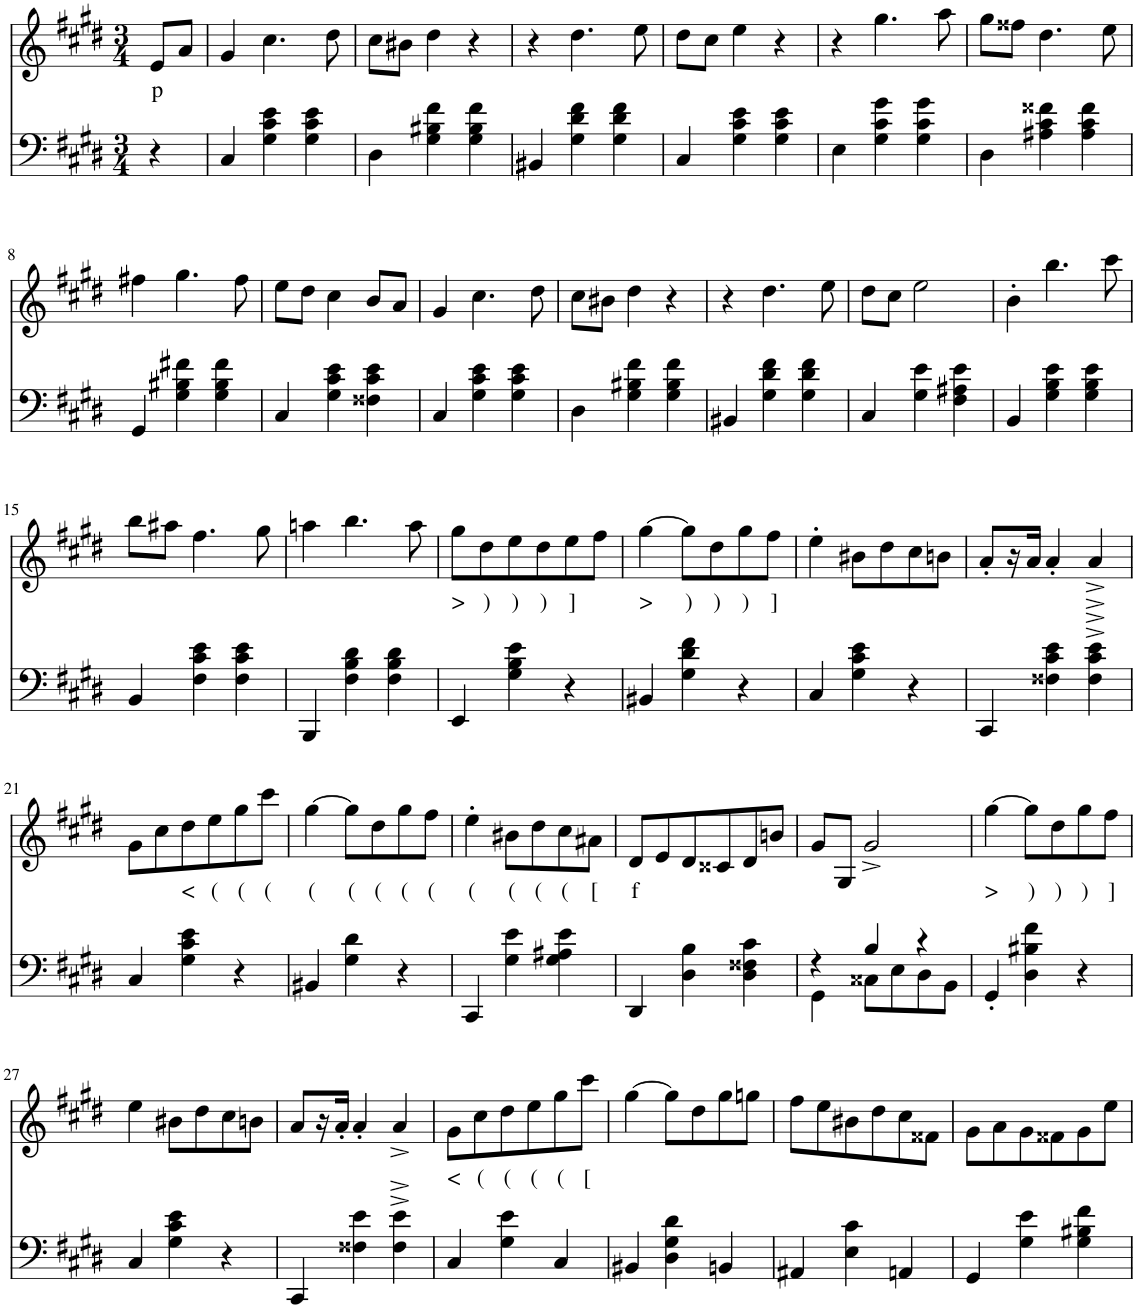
**kern	**kern	**text
*part2	*part1	*part1
*staff2	*staff1	*staff1
*I"Piano	*I"Piano	*
*I'Pno	*I'Pno	*
*clefF4	*clefG2	*
*k[f#c#g#d#]	*k[f#c#g#d#]	*
*c#:	*c#:	*
*M3/4	*M3/4	*
=1	=1	=1
!	!	!LO:LY:b
4r	8e/L	p
.	8a/J	.
=2	=2	=2
4C#/	4g#/	.
4G#\ 4c#\ 4e\	4.cc#\	.
4G#\ 4c#\ 4e\	.	.
.	8dd#\	.
=3	=3	=3
4D#\	8cc#\L	.
.	8b#X\J	.
4G#\ 4B#X\ 4f#\	4dd#\	.
4G#\ 4B#\ 4f#\	4r	.
=4	=4	=4
4BB#X/	4r	.
4G#\ 4d#\ 4f#\	4.dd#\	.
4G#\ 4d#\ 4f#\	.	.
.	8ee\	.
=5	=5	=5
4C#/	8dd#\L	.
.	8cc#\J	.
4G#\ 4c#\ 4e\	4ee\	.
4G#\ 4c#\ 4e\	4r	.
=6	=6	=6
4E\	4r	.
4G#\ 4c#\ 4g#\	4.gg#\	.
4G#\ 4c#\ 4g#\	.	.
.	8aa\	.
=7	=7	=7
4D#\	8gg#\L	.
.	8ff##X\J	.
4A#X\ 4c#\ 4f##X\	4.dd#\	.
4A#\ 4c#\ 4f##\	.	.
.	8ee\	.
!!LO:LB:g=z
=8	=8	=8
4GG#/	4ff#X\	.
4G#\ 4B#X\ 4f#X\	4.gg#\	.
4G#\ 4B#\ 4f#\	.	.
.	8ff#\	.
=9	=9	=9
4C#/	8ee\L	.
.	8dd#\J	.
4G#\ 4c#\ 4e\	4cc#\	.
4F##X\ 4c#\ 4e\	8b/L	.
.	8a/J	.
=10	=10	=10
4C#/	4g#/	.
4G#\ 4c#\ 4e\	4.cc#\	.
4G#\ 4c#\ 4e\	.	.
.	8dd#\	.
=11	=11	=11
4D#\	8cc#\L	.
.	8b#X\J	.
4G#\ 4B#X\ 4f#\	4dd#\	.
4G#\ 4B#\ 4f#\	4r	.
=12	=12	=12
4BB#X/	4r	.
4G#\ 4d#\ 4f#\	4.dd#\	.
4G#\ 4d#\ 4f#\	.	.
.	8ee\	.
=13	=13	=13
4C#/	8dd#\L	.
.	8cc#\J	.
4G#\ 4e\	2ee\	.
4F#\ 4A#X\ 4e\	.	.
=14	=14	=14
4BB/	4b'\	.
4G#\ 4B\ 4e\	4.bb\	.
4G#\ 4B\ 4e\	.	.
.	8ccc#\	.
!!LO:LB:g=z
=15	=15	=15
4BB/	8bb\L	.
.	8aa#X\J	.
4F#\ 4c#\ 4e\	4.ff#\	.
4F#\ 4c#\ 4e\	.	.
.	8gg#\	.
=16	=16	=16
4BBB/	4aan\	.
4F#\ 4B\ 4d#\	4.bb\	.
4F#\ 4B\ 4d#\	.	.
.	8aa\	.
=17	=17	=17
!	!	!LO:LY:b
4EE/	8gg#\L	>
!	!	!LO:LY:b
.	8dd#\	)
!	!	!LO:LY:b
4G#\ 4B\ 4e\	8ee\	)
!	!	!LO:LY:b
.	8dd#\	)
!	!	!LO:LY:b
4r	8ee\	]
.	8ff#\J	.
=18	=18	=18
!	!	!LO:LY:b
4BB#X/	[4gg#\	>
!	!	!LO:LY:b
4G#\ 4d#\ 4f#\	8gg#\L]	)
!	!	!LO:LY:b
.	8dd#\	)
!	!	!LO:LY:b
4r	8gg#\	)
!	!	!LO:LY:b
.	8ff#\J	]
=19	=19	=19
4C#/	4ee'\	.
4G#\ 4c#\ 4e\	8b#X\L	.
.	8dd#\	.
4r	8cc#\	.
.	8bn\J	.
=20	=20	=20
4CC#/	8a'/L	.
.	16r	.
.	16a/JJ	.
4F##X\ 4c#\ 4e\	4a'/	.
4F##\^ 4c#\^ 4e\^	4a^/	.
!!LO:LB:g=z
=21	=21	=21
4C#/	8g#\L	.
.	8cc#\	.
!	!	!LO:LY:b
4G#\ 4c#\ 4e\	8dd#\	<
!	!	!LO:LY:b
.	8ee\	(
!	!	!LO:LY:b
4r	8gg#\	(
!	!	!LO:LY:b
.	8ccc#\J	(
=22	=22	=22
!	!	!LO:LY:b
4BB#X/	[4gg#\	(
!	!	!LO:LY:b
4G#\ 4d#\	8gg#\L]	(
!	!	!LO:LY:b
.	8dd#\	(
!	!	!LO:LY:b
4r	8gg#\	(
!	!	!LO:LY:b
.	8ff#\J	(
=23	=23	=23
!	!	!LO:LY:b
4CC#/	4ee'\	(
!	!	!LO:LY:b
4G#\ 4e\	8b#X\L	(
!	!	!LO:LY:b
.	8dd#\	(
!	!	!LO:LY:b
4G#\ 4A#X\ 4e\	8cc#\	(
!	!	!LO:LY:b
.	8a#X\J	[
=24	=24	=24
!	!	!LO:LY:b
4DD#/	8d#/L	f
.	8e/	.
4D#\ 4B\	8d#/	.
.	8c##X/	.
4D#\ 4F##X\ 4c#\	8d#/	.
.	8bn/J	.
=25	=25	=25
*^	*	*
4r	4GG#\	8g#/L	.
.	.	8G#/J	.
4B/	8C##X\L	2g#^/	.
.	8E\	.	.
4r	8D#\	.	.
.	8BB\J	.	.
=26	=26	=26	=26
!	!	!	!LO:LY:b
*v	*v	*	*
4GG#'/	[4gg#\	>
!	!	!LO:LY:b
4D#\ 4B#X\ 4f#\	8gg#\L]	)
!	!	!LO:LY:b
.	8dd#\	)
!	!	!LO:LY:b
4r	8gg#\	)
!	!	!LO:LY:b
.	8ff#\J	]
!!LO:LB:g=z
=27	=27	=27
4C#/	4ee\	.
4G#\ 4c#\ 4e\	8b#X\L	.
.	8dd#\	.
4r	8cc#\	.
.	8bn\J	.
=28	=28	=28
4CC#/	8a/L	.
.	16r	.
.	16a'/JJ	.
4F##X\ 4e\	4a'/	.
4F##\^ 4e\^	4a^/	.
=29	=29	=29
!	!	!LO:LY:b
4C#/	8g#\L	<
!	!	!LO:LY:b
.	8cc#\	(
!	!	!LO:LY:b
4G#\ 4e\	8dd#\	(
!	!	!LO:LY:b
.	8ee\	(
!	!	!LO:LY:b
4C#/	8gg#\	(
!	!	!LO:LY:b
.	8ccc#\J	[
=30	=30	=30
4BB#X/	[4gg#\	.
4D#\ 4G#\ 4d#\	8gg#\L]	.
.	8dd#\	.
4BBn/	8gg#\	.
.	8ggn\J	.
=31	=31	=31
4AA#X/	8ff#\L	.
.	8ee\	.
4E\ 4c#\	8b#X\	.
.	8dd#\	.
4AAn/	8cc#\	.
.	8f##X\J	.
=32	=32	=32
4GG#/	8g#\L	.
.	8a\	.
4G#\ 4e\	8g#\	.
.	8f##X\	.
4G#\ 4B#X\ 4f#\	8g#\	.
.	8ee\J	.
=	=	=
*-	*-	*-
